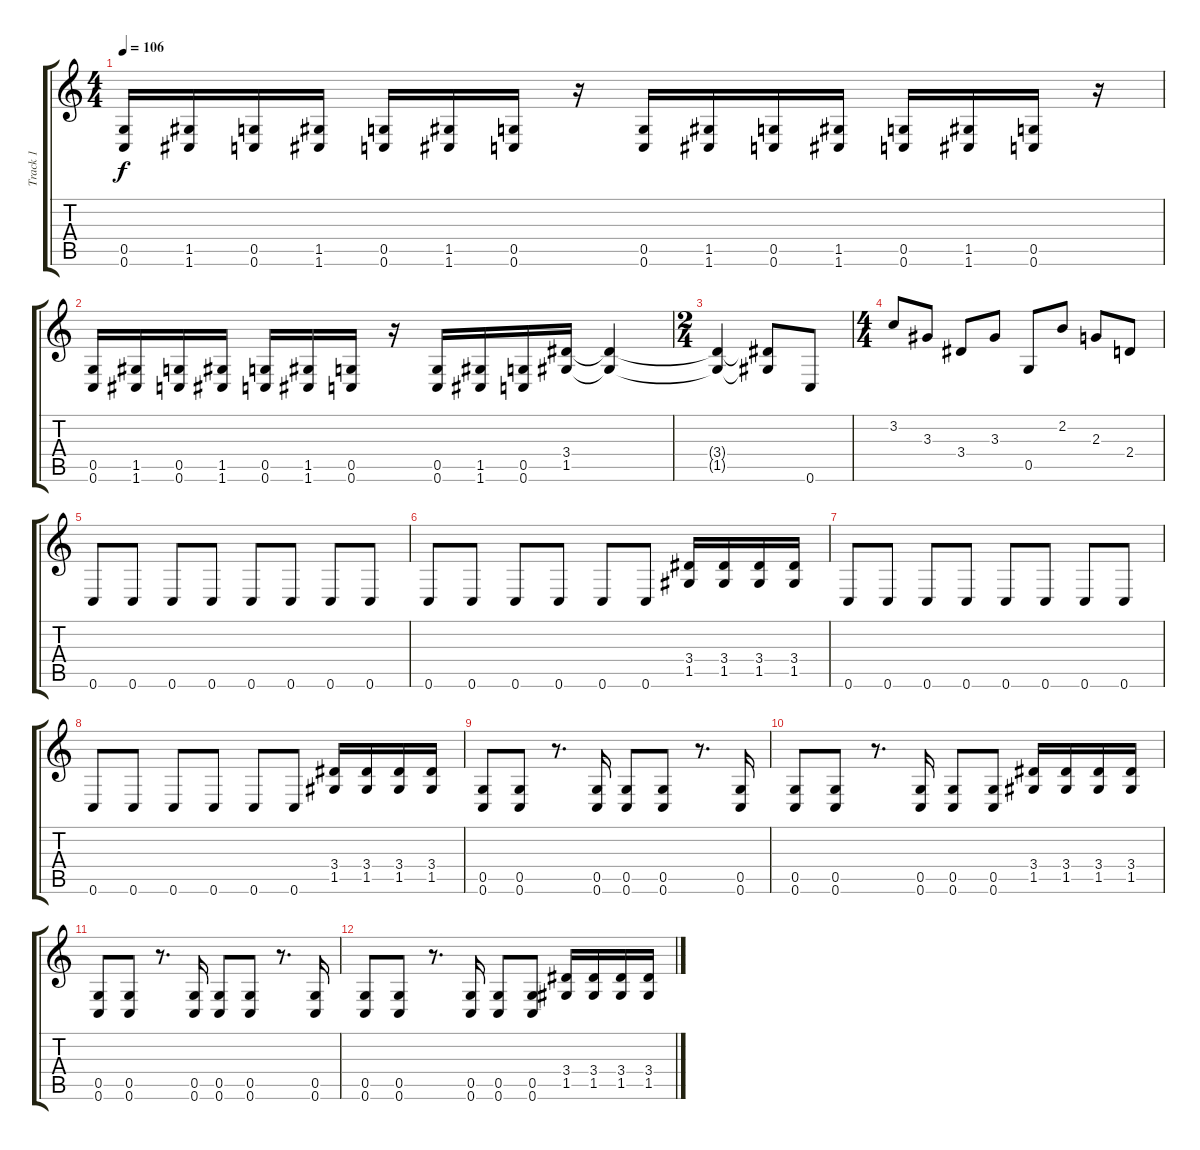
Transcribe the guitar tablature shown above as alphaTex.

\track ("Track 1" "Track 1") {instrument distortionguitar}
\staff {score tabs}
\tuning (D4 A3 F3 C3 G2 C2) {hide}
\ts (4 4)
\tempo 106
\clef g2
\ks c
(0.5 0.6).16{dy f} (1.5 1.6).16 (0.5 0.6).16 (1.5 1.6).16 (0.5 0.6).16 (1.5 1.6).16 (0.5 0.6).16 r.16 (0.5 0.6).16 (1.5 1.6).16 (0.5 0.6).16 (1.5 1.6).16 (0.5 0.6).16 (1.5 1.6).16 (0.5 0.6).16 r.16 |
(0.5 0.6).16 (1.5 1.6).16 (0.5 0.6).16 (1.5 1.6).16 (0.5 0.6).16 (1.5 1.6).16 (0.5 0.6).16 r.16 (0.5 0.6).16 (1.5 1.6).16 (0.5 0.6).16 (3.4 1.5).16 (3.4{t} 1.5{t}).4 |
\ts (2 4)
(3.4{t} 1.5{t}).4 (3.4{t} 1.5{t}).8 0.6.8{instrument electricguitarclean} |
\ts (4 4)
3.2.8{instrument electricguitarclean} 3.3.8 3.4.8 3.3.8 0.5.8 2.2.8 2.3.8 2.4.8 |
0.6.8{instrument distortionguitar} 0.6.8 0.6.8 0.6.8 0.6.8 0.6.8 0.6.8 0.6.8 |
0.6.8 0.6.8 0.6.8 0.6.8 0.6.8 0.6.8 (3.4 1.5).16 (3.4 1.5).16 (3.4 1.5).16 (3.4 1.5).16 |
0.6.8{instrument distortionguitar} 0.6.8 0.6.8 0.6.8 0.6.8 0.6.8 0.6.8 0.6.8 |
0.6.8 0.6.8 0.6.8 0.6.8 0.6.8 0.6.8 (3.4 1.5).16 (3.4 1.5).16 (3.4 1.5).16 (3.4 1.5).16 |
(0.5 0.6).8 (0.5 0.6).8 r.8{d} (0.5 0.6).16 (0.5 0.6).8 (0.5 0.6).8 r.8{d} (0.5 0.6).16 |
(0.5 0.6).8 (0.5 0.6).8 r.8{d} (0.5 0.6).16 (0.5 0.6).8 (0.5 0.6).8 (3.4 1.5).16 (3.4 1.5).16 (3.4 1.5).16 (3.4 1.5).16 |
(0.5 0.6).8 (0.5 0.6).8 r.8{d} (0.5 0.6).16 (0.5 0.6).8 (0.5 0.6).8 r.8{d} (0.5 0.6).16 |
(0.5 0.6).8 (0.5 0.6).8 r.8{d} (0.5 0.6).16 (0.5 0.6).8 (0.5 0.6).8 (3.4 1.5).16 (3.4 1.5).16 (3.4 1.5).16 (3.4 1.5).16
